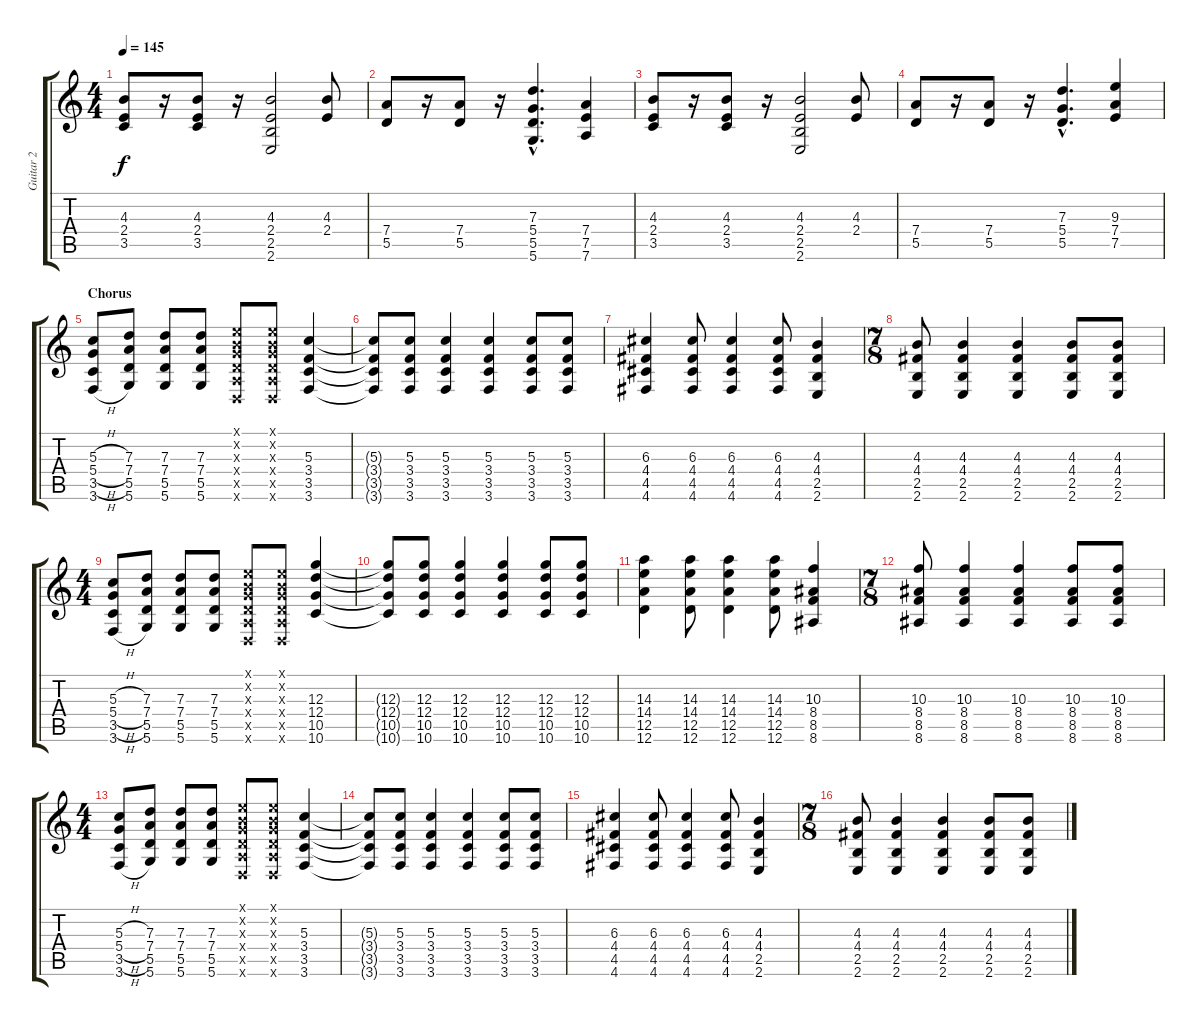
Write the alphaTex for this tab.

\track ("Guitar 2" "Guitar 2") {instrument overdrivenguitar}
\staff {score tabs}
\tuning (E4 B3 G3 D3 A2 D2) {hide}
\ts (4 4)
\tempo 145
\clef g2
\ks c
(4.3 2.4 3.5).8{dy f} r.16 (4.3 2.4 3.5).8 r.16 (4.3 2.4 2.5 2.6).2 (4.3 2.4).8 |
(7.4 5.5).8 r.16 (7.4 5.5).8 r.16 (7.3{hac} 5.4{hac} 5.5{hac} 5.6{hac}).4{d} (7.4 7.5 7.6).4 |
(4.3 2.4 3.5).8 r.16 (4.3 2.4 3.5).8 r.16 (4.3 2.4 2.5 2.6).2 (4.3 2.4).8 |
(7.4 5.5).8 r.16 (7.4 5.5).8 r.16 (7.3{hac} 5.4{hac} 5.5{hac}).4{d} (9.3 7.4 7.5).4 |
\section ("" "Chorus")
(5.3{h} 5.4{h} 3.5{h} 3.6{h}).8 (7.3 7.4 5.5 5.6).8 (7.3 7.4 5.5 5.6).8 (7.3 7.4 5.5 5.6).8 (0.1{x} 0.2{x} 0.3{x} 0.4{x} 0.5{x} 0.6{x}).8 (0.1{x} 0.2{x} 0.3{x} 0.4{x} 0.5{x} 0.6{x}).8 (5.3 3.4 3.5 3.6).4 |
(5.3{t} 3.4{t} 3.5{t} 3.6{t}).8 (5.3 3.4 3.5 3.6).8 (5.3 3.4 3.5 3.6).4 (5.3 3.4 3.5 3.6).4 (5.3 3.4 3.5 3.6).8 (5.3 3.4 3.5 3.6).8 |
(6.3 4.4 4.5 4.6).4 (6.3 4.4 4.5 4.6).8 (6.3 4.4 4.5 4.6).4 (6.3 4.4 4.5 4.6).8 (4.3 4.4 2.5 2.6).4 |
\ts (7 8)
(4.3 4.4 2.5 2.6).8 (4.3 4.4 2.5 2.6).4 (4.3 4.4 2.5 2.6).4 (4.3 4.4 2.5 2.6).8 (4.3 4.4 2.5 2.6).8 |
\ts (4 4)
(5.3{h} 5.4{h} 3.5{h} 3.6{h}).8 (7.3 7.4 5.5 5.6).8 (7.3 7.4 5.5 5.6).8 (7.3 7.4 5.5 5.6).8 (0.1{x} 0.2{x} 0.3{x} 0.4{x} 0.5{x} 0.6{x}).8 (0.1{x} 0.2{x} 0.3{x} 0.4{x} 0.5{x} 0.6{x}).8 (12.3 12.4 10.5 10.6).4 |
(12.3{t} 12.4{t} 10.5{t} 10.6{t}).8 (12.3 12.4 10.5 10.6).8 (12.3 12.4 10.5 10.6).4 (12.3 12.4 10.5 10.6).4 (12.3 12.4 10.5 10.6).8 (12.3 12.4 10.5 10.6).8 |
(14.3 14.4 12.5 12.6).4 (14.3 14.4 12.5 12.6).8 (14.3 14.4 12.5 12.6).4 (14.3 14.4 12.5 12.6).8 (10.3 8.4 8.5 8.6).4 |
\ts (7 8)
(10.3 8.4 8.5 8.6).8 (10.3 8.4 8.5 8.6).4 (10.3 8.4 8.5 8.6).4 (10.3 8.4 8.5 8.6).8 (10.3 8.4 8.5 8.6).8 |
\ts (4 4)
(5.3{h} 5.4{h} 3.5{h} 3.6{h}).8 (7.3 7.4 5.5 5.6).8 (7.3 7.4 5.5 5.6).8 (7.3 7.4 5.5 5.6).8 (0.1{x} 0.2{x} 0.3{x} 0.4{x} 0.5{x} 0.6{x}).8 (0.1{x} 0.2{x} 0.3{x} 0.4{x} 0.5{x} 0.6{x}).8 (5.3 3.4 3.5 3.6).4 |
(5.3{t} 3.4{t} 3.5{t} 3.6{t}).8 (5.3 3.4 3.5 3.6).8 (5.3 3.4 3.5 3.6).4 (5.3 3.4 3.5 3.6).4 (5.3 3.4 3.5 3.6).8 (5.3 3.4 3.5 3.6).8 |
(6.3 4.4 4.5 4.6).4 (6.3 4.4 4.5 4.6).8 (6.3 4.4 4.5 4.6).4 (6.3 4.4 4.5 4.6).8 (4.3 4.4 2.5 2.6).4 |
\ts (7 8)
(4.3 4.4 2.5 2.6).8 (4.3 4.4 2.5 2.6).4 (4.3 4.4 2.5 2.6).4 (4.3 4.4 2.5 2.6).8 (4.3 4.4 2.5 2.6).8
